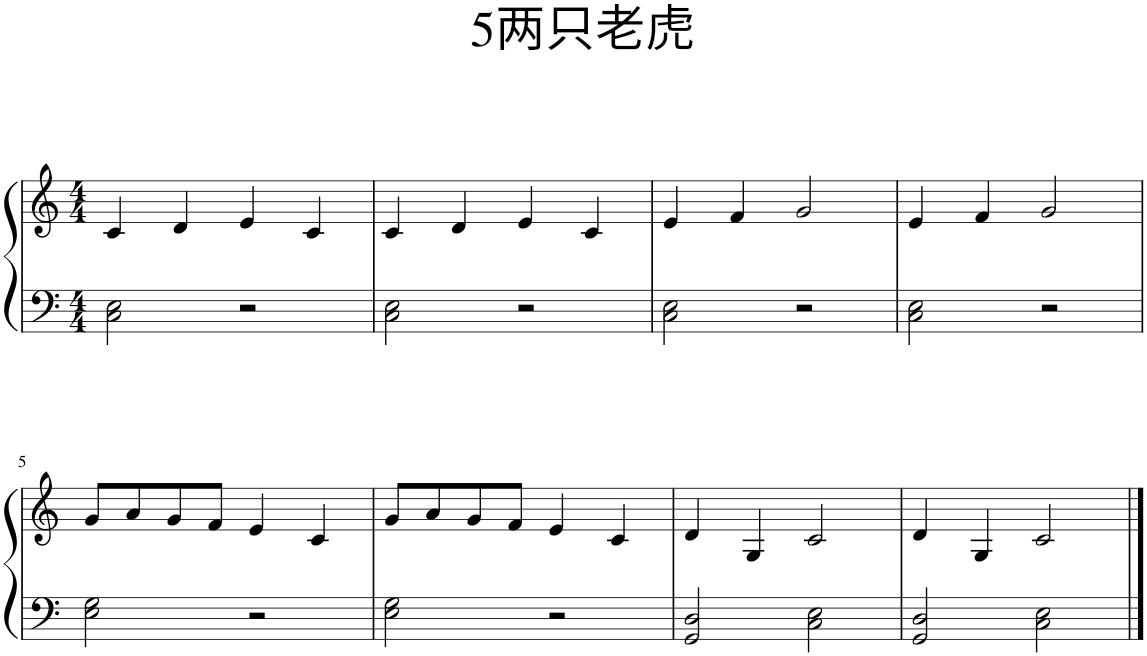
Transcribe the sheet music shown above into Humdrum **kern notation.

**kern	**kern
*part1	*part1
*staff2	*staff1
*I"钢琴	*
*clefF4	*clefG2
*k[]	*k[]
*M4/4	*M4/4
=1	=1
2C\ 2E\	4c/
.	4d/
2r	4e/
.	4c/
=2	=2
2C\ 2E\	4c/
.	4d/
2r	4e/
.	4c/
=3	=3
2C\ 2E\	4e/
.	4f/
2r	2g/
=4	=4
2C\ 2E\	4e/
.	4f/
2r	2g/
!!LO:LB:g=z
=5	=5
2E\ 2G\	8g/L
.	8a/
.	8g/
.	8f/J
2r	4e/
.	4c/
=6	=6
2E\ 2G\	8g/L
.	8a/
.	8g/
.	8f/J
2r	4e/
.	4c/
=7	=7
2GG/ 2D/	4d/
.	4G/
2C\ 2E\	2c/
=8	=8
2GG/ 2D/	4d/
.	4G/
2C\ 2E\	2c/
==	==
*-	*-
